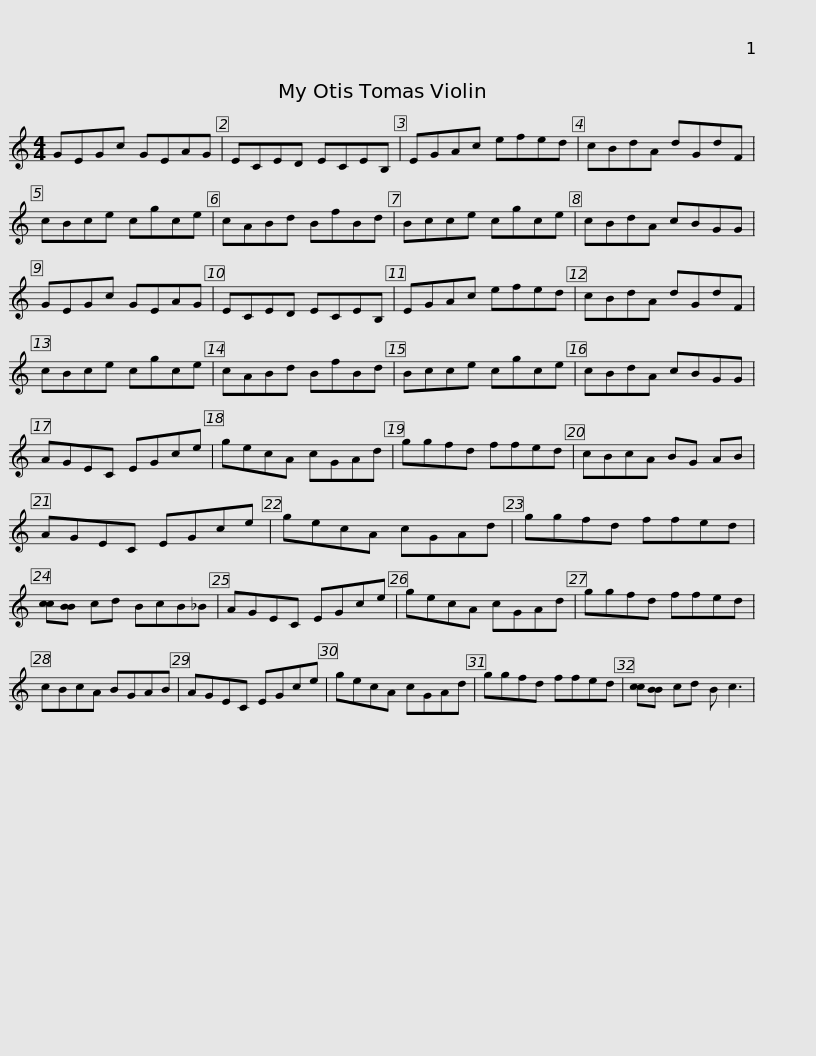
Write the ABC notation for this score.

X:1
L:1/8
M:4/4
I:linebreak $
K:C
V:1 treble
V:1
 GEGc GEAG | ECED ECEB, | EGAc efed | cBdA dGdF | cBce cgce |$ %5
 cABd BfBd | Bcce cgce | cBdA cBGG | GEGc GEAG | ECED ECEB, | %10
 EGAc efed |$ cBdA dGdF | cBce cgce | cABd BfBd | Bcce cgce | %15
 cBdA cBGG | AGEC EGce |$ gecA cGAd | ggfd ffed | cBcA BG AB | %20
 AGEC EGce | gecA cGAd | ggfd ffed |$ [cc][BB] cd BcB_B | AGEC EGce | %25
 gecA cGAd | ggfd ffed | cBcA BGAB |$ AGEC EGce | gecA cGAd | %30
 ggfd ffed | [cc][BB] cd B c3 | %32
